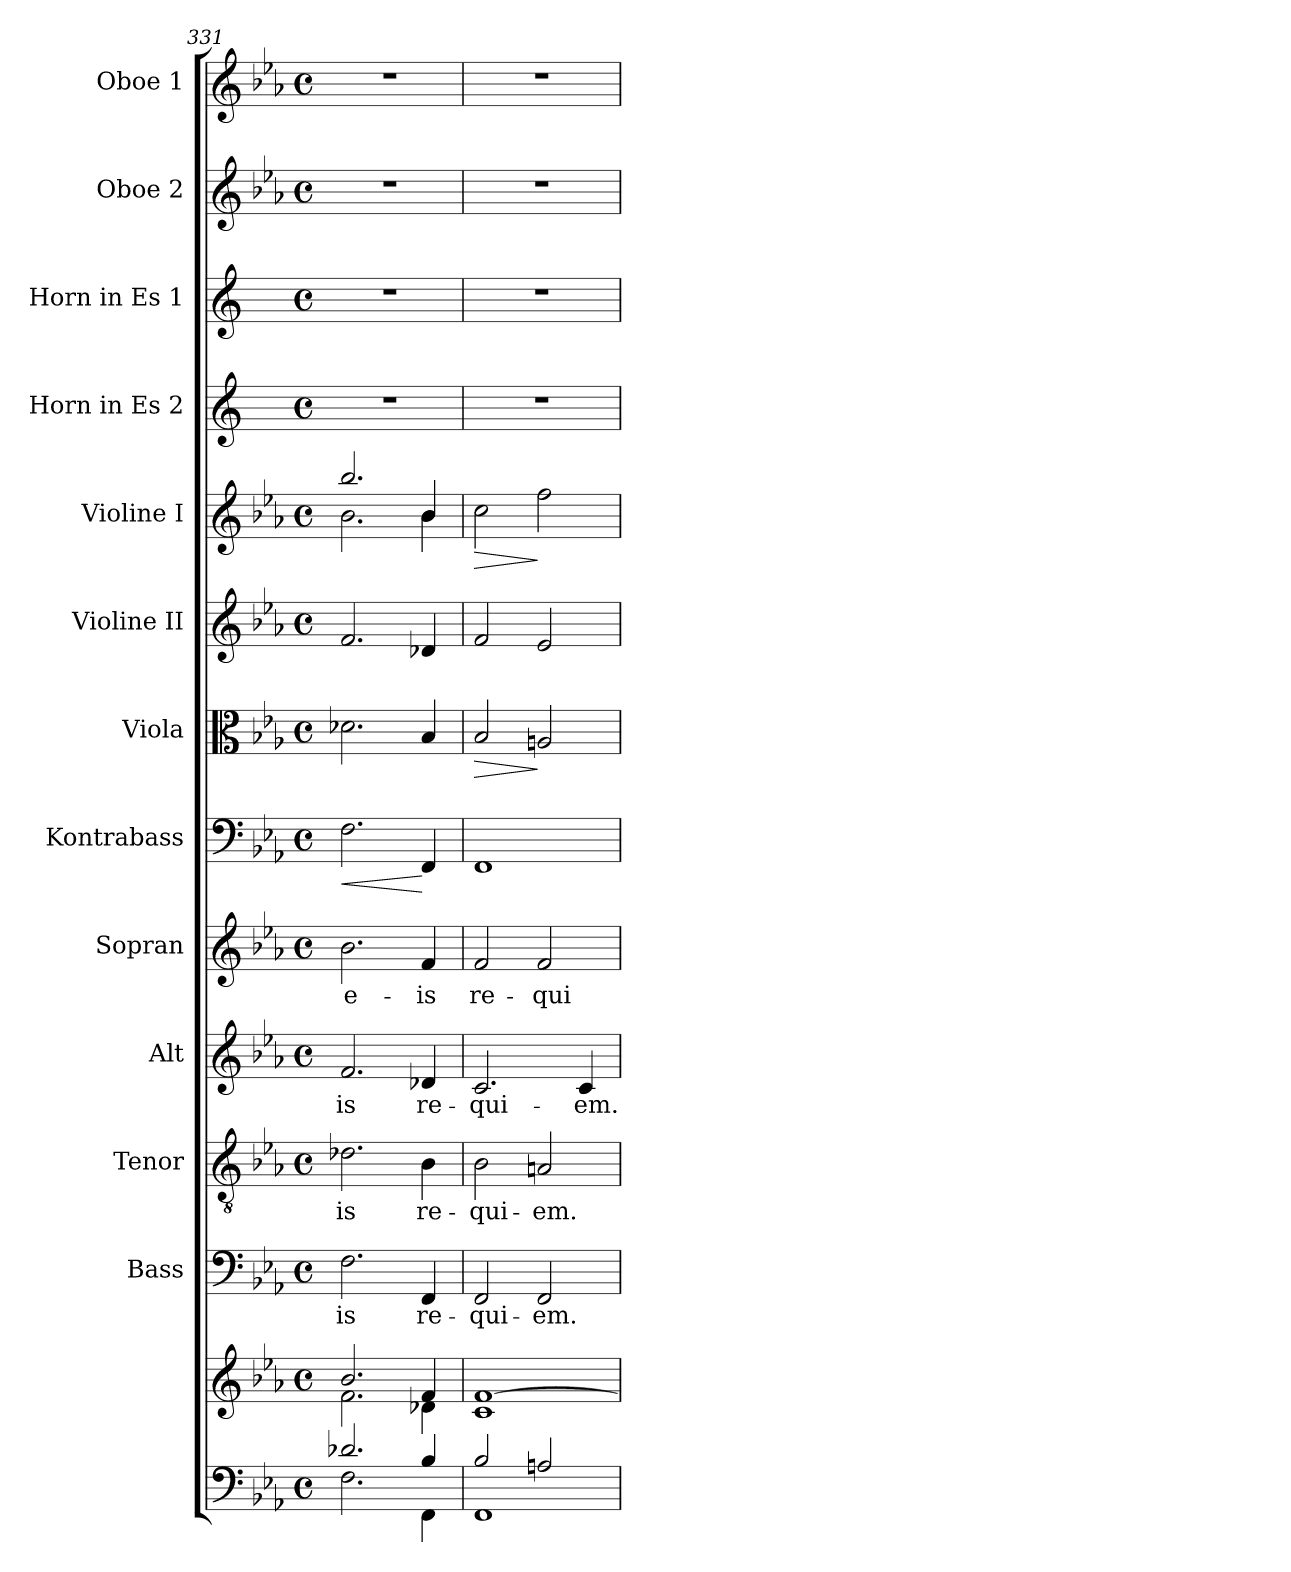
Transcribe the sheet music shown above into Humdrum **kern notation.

**kern	**kern	**kern	**text	**kern	**text	**kern	**text	**kern	**text	**kern	**dynam	**kern	**dynam	**kern	**kern	**dynam	**kern	**kern	**kern	**kern
*part13	*part13	*part12	*part12	*part11	*part11	*part10	*part10	*part9	*part9	*part8	*part8	*part7	*part7	*part6	*part5	*part5	*part4	*part3	*part2	*part1
*staff14	*staff13	*staff12	*staff12	*staff11	*staff11	*staff10	*staff10	*staff9	*staff9	*staff8	*staff8	*staff7	*staff7	*staff6	*staff5	*staff5	*staff4	*staff3	*staff2	*staff1
*	*	*I"Bass	*	*I"Tenor	*	*I"Alt	*	*I"Sopran	*	*I"Kontrabass	*	*I"Viola	*	*I"Violine II	*I"Violine I	*	*I"Horn in Es 2	*I"Horn in Es 1	*I"Oboe 2	*I"Oboe 1
*	*	*I'B.	*	*I'T.	*	*I'A.	*	*I'S.	*	*I'Kb.	*	*I'Vla.	*	*I'Vl. II	*I'Vl. I	*	*I'Hr. 2	*I'Hr. 1	*I'Ob. 2	*I'Ob. 1
*clefF4	*clefG2	*clefF4	*	*clefGv2	*	*clefG2	*	*clefG2	*	*clefF4	*	*clefC3	*	*clefG2	*clefG2	*	*clefG2	*clefG2	*clefG2	*clefG2
*	*	*	*	*	*	*	*	*	*	*ITrd7c12	*	*	*	*	*	*	*ITrd5c9	*ITrd5c9	*	*
*k[b-e-a-]	*k[b-e-a-]	*k[b-e-a-]	*	*k[b-e-a-]	*	*k[b-e-a-]	*	*k[b-e-a-]	*	*k[b-e-a-]	*	*k[b-e-a-]	*	*k[b-e-a-]	*k[b-e-a-]	*	*k[b-e-a-]	*k[b-e-a-]	*k[b-e-a-]	*k[b-e-a-]
*E-:	*E-:	*E-:	*	*E-:	*	*E-:	*	*E-:	*	*E-:	*	*E-:	*	*E-:	*E-:	*	*E-:	*E-:	*E-:	*E-:
*M4/4	*M4/4	*M4/4	*	*M4/4	*	*M4/4	*	*M4/4	*	*M4/4	*	*M4/4	*	*M4/4	*M4/4	*	*M4/4	*M4/4	*M4/4	*M4/4
*met(c)	*met(c)	*met(c)	*	*met(c)	*	*met(c)	*	*met(c)	*	*met(c)	*	*met(c)	*	*met(c)	*met(c)	*	*met(c)	*met(c)	*met(c)	*met(c)
=331	=331	=331	=331	=331	=331	=331	=331	=331	=331	=331	=331	=331	=331	=331	=331	=331	=331	=331	=331	=331
*^	*^	*	*	*	*	*	*	*	*	*	*	*	*	*	*	*	*	*	*	*
!	!	!	!	!	!LO:LY:b	!	!LO:LY:b	!	!LO:LY:b	!	!LO:LY:b	!	!LO:HP:b	!	!	!	!	!	!	!	!	!
*	*	*	*	*	*	*	*	*	*	*	*	*	*	*	*	*	*^	*	*	*	*	*
2.d-X/	2.F\	2.b-/	2.f\	2.F\	-is	2.d-X\	-is	2.f/	-is	2.b-\	e-	2.FF\	<	2.d-X\	.	2.f/	2.bb-/	2.b-\	.	1r	1r	1r	1r
!	!	!	!	!	!LO:LY:b	!	!LO:LY:b	!	!LO:LY:b	!	!LO:LY:b	!	!	!	!	!	!	!	!	!	!	!	!
4B-/	4FF\	4f/	4d-X\	4FF/	re-	4B-\	re-	4d-X/	re-	4f/	-is	4FFF/	[	4B-/	.	4d-X/	4b-/	4b-\	.	.	.	.	.
=332	=332	=332	=332	=332	=332	=332	=332	=332	=332	=332	=332	=332	=332	=332	=332	=332	=332	=332	=332	=332	=332	=332	=332
!	!	!	!	!	!LO:LY:b	!	!LO:LY:b	!	!LO:LY:b	!	!LO:LY:b	!	!	!	!LO:HP:b	!	!	!	!LO:HP:b	!	!	!	!
*	*	*	*	*	*	*	*	*	*	*	*	*	*	*	*	*	*v	*v	*	*	*	*	*
2B-/	1FF	[>1f	1c	2FF/	-qui-	2B-\	-qui-	2.c/	-qui-	2f/	re-	1FFF	.	2B-/	>	2f/	2cc\	>	1r	1r	1r	1r
!	!	!	!	!	!LO:LY:b	!	!LO:LY:b	!	!	!	!LO:LY:b	!	!	!	!	!	!	!	!	!	!	!
2An/	.	.	.	2FF/	-em.	2An/	-em.	.	.	2f/	-qui-	.	.	2An/	]	2e-/	2ff\	]	.	.	.	.
!	!	!	!	!	!	!	!	!	!LO:LY:b	!	!	!	!	!	!	!	!	!	!	!	!	!
.	.	.	.	.	.	.	.	4c/	-em.	.	.	.	.	.	.	.	.	.	.	.	.	.
*v	*v	*	*	*	*	*	*	*	*	*	*	*	*	*	*	*	*	*	*	*	*	*
*	*v	*v	*	*	*	*	*	*	*	*	*	*	*	*	*	*	*	*	*	*	*
=	=	=	=	=	=	=	=	=	=	=	=	=	=	=	=	=	=	=	=	=
*-	*-	*-	*-	*-	*-	*-	*-	*-	*-	*-	*-	*-	*-	*-	*-	*-	*-	*-	*-	*-
